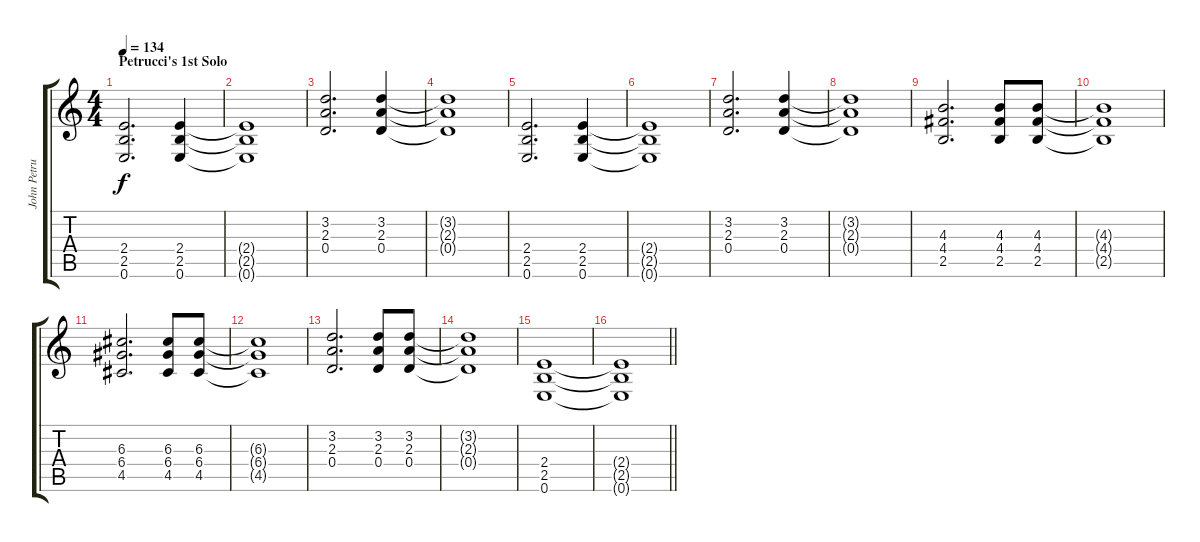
\track ("John Petrucci - 2" "John Petru") {instrument distortionguitar}
\staff {score tabs}
\tuning (E4 B3 G3 D3 A2 E2) {hide}
\ts (4 4)
\section ("" "Petrucci's 1st Solo")
\tempo 134
\clef g2
\ks c
(2.4 2.5 0.6).2{d dy f volume 12 instrument distortionguitar} (2.4 2.5 0.6).4 |
(2.4{t} 2.5{t} 0.6{t}).1 |
(3.2 2.3 0.4).2{d} (3.2 2.3 0.4).4 |
(3.2{t} 2.3{t} 0.4{t}).1 |
(2.4 2.5 0.6).2{d} (2.4 2.5 0.6).4 |
(2.4{t} 2.5{t} 0.6{t}).1 |
(3.2 2.3 0.4).2{d} (3.2 2.3 0.4).4 |
(3.2{t} 2.3{t} 0.4{t}).1 |
(4.3 4.4 2.5).2{d} (4.3 4.4 2.5).8 (4.3 4.4 2.5).8 |
(4.3{t} 4.4{t} 2.5{t}).1 |
(6.3 6.4 4.5).2{d} (6.3 6.4 4.5).8 (6.3 6.4 4.5).8 |
(6.3{t} 6.4{t} 4.5{t}).1 |
(3.2 2.3 0.4).2{d} (3.2 2.3 0.4).8 (3.2 2.3 0.4).8 |
(3.2{t} 2.3{t} 0.4{t}).1 |
(2.4 2.5 0.6).1 |
\barLineRight lightlight
(2.4{t} 2.5{t} 0.6{t}).1
